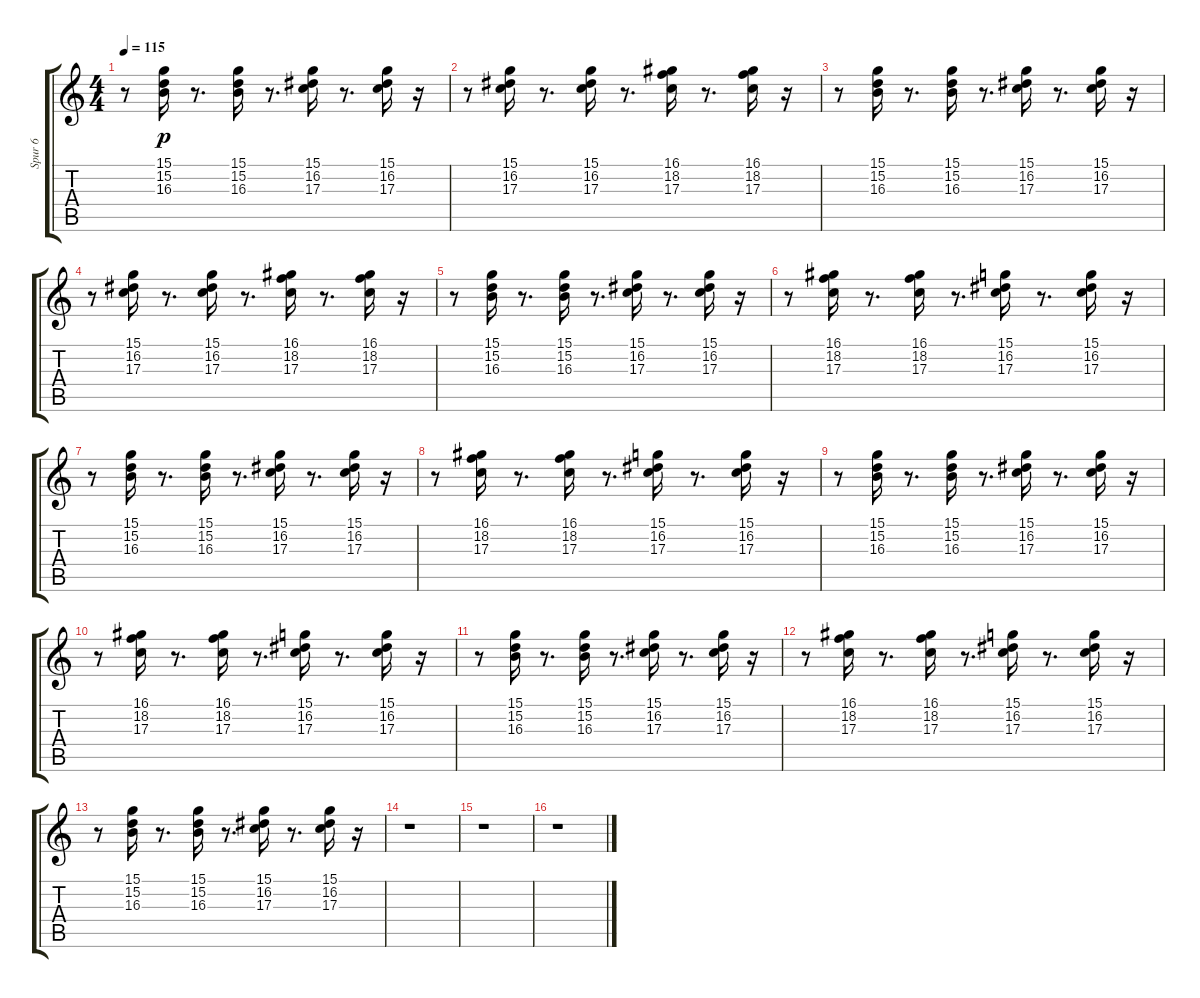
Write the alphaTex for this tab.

\track ("Spur 6" "Spur 6") {instrument acousticgrandpiano}
\staff {score tabs}
\tuning (E4 B3 G3 D3 A2 E2) {hide}
\ts (4 4)
\tempo 115
\clef g2
\ks c
r.8{dy p} (15.1 15.2 16.3).16 r.8{d} (15.1 15.2 16.3).16 r.8{d} (15.1 16.2 17.3).16 r.8{d} (15.1 16.2 17.3).16 r.16 |
r.8 (15.1 16.2 17.3).16 r.8{d} (15.1 16.2 17.3).16 r.8{d} (16.1 18.2 17.3).16 r.8{d} (16.1 18.2 17.3).16 r.16 |
r.8 (15.1 15.2 16.3).16 r.8{d} (15.1 15.2 16.3).16 r.8{d} (15.1 16.2 17.3).16 r.8{d} (15.1 16.2 17.3).16 r.16 |
r.8 (15.1 16.2 17.3).16 r.8{d} (15.1 16.2 17.3).16 r.8{d} (16.1 18.2 17.3).16 r.8{d} (16.1 18.2 17.3).16 r.16 |
r.8 (15.1 15.2 16.3).16 r.8{d} (15.1 15.2 16.3).16 r.8{d} (15.1 16.2 17.3).16 r.8{d} (15.1 16.2 17.3).16 r.16 |
r.8 (16.1 18.2 17.3).16 r.8{d} (16.1 18.2 17.3).16 r.8{d} (15.1 16.2 17.3).16 r.8{d} (15.1 16.2 17.3).16 r.16 |
r.8 (15.1 15.2 16.3).16 r.8{d} (15.1 15.2 16.3).16 r.8{d} (15.1 16.2 17.3).16 r.8{d} (15.1 16.2 17.3).16 r.16 |
r.8 (16.1 18.2 17.3).16 r.8{d} (16.1 18.2 17.3).16 r.8{d} (15.1 16.2 17.3).16 r.8{d} (15.1 16.2 17.3).16 r.16 |
r.8 (15.1 15.2 16.3).16 r.8{d} (15.1 15.2 16.3).16 r.8{d} (15.1 16.2 17.3).16 r.8{d} (15.1 16.2 17.3).16 r.16 |
r.8 (16.1 18.2 17.3).16 r.8{d} (16.1 18.2 17.3).16 r.8{d} (15.1 16.2 17.3).16 r.8{d} (15.1 16.2 17.3).16 r.16 |
r.8 (15.1 15.2 16.3).16 r.8{d} (15.1 15.2 16.3).16 r.8{d} (15.1 16.2 17.3).16 r.8{d} (15.1 16.2 17.3).16 r.16 |
r.8 (16.1 18.2 17.3).16 r.8{d} (16.1 18.2 17.3).16 r.8{d} (15.1 16.2 17.3).16 r.8{d} (15.1 16.2 17.3).16 r.16 |
r.8 (15.1 15.2 16.3).16 r.8{d} (15.1 15.2 16.3).16 r.8{d} (15.1 16.2 17.3).16 r.8{d} (15.1 16.2 17.3).16 r.16 |
r.1 |
r.1 |
r.1
